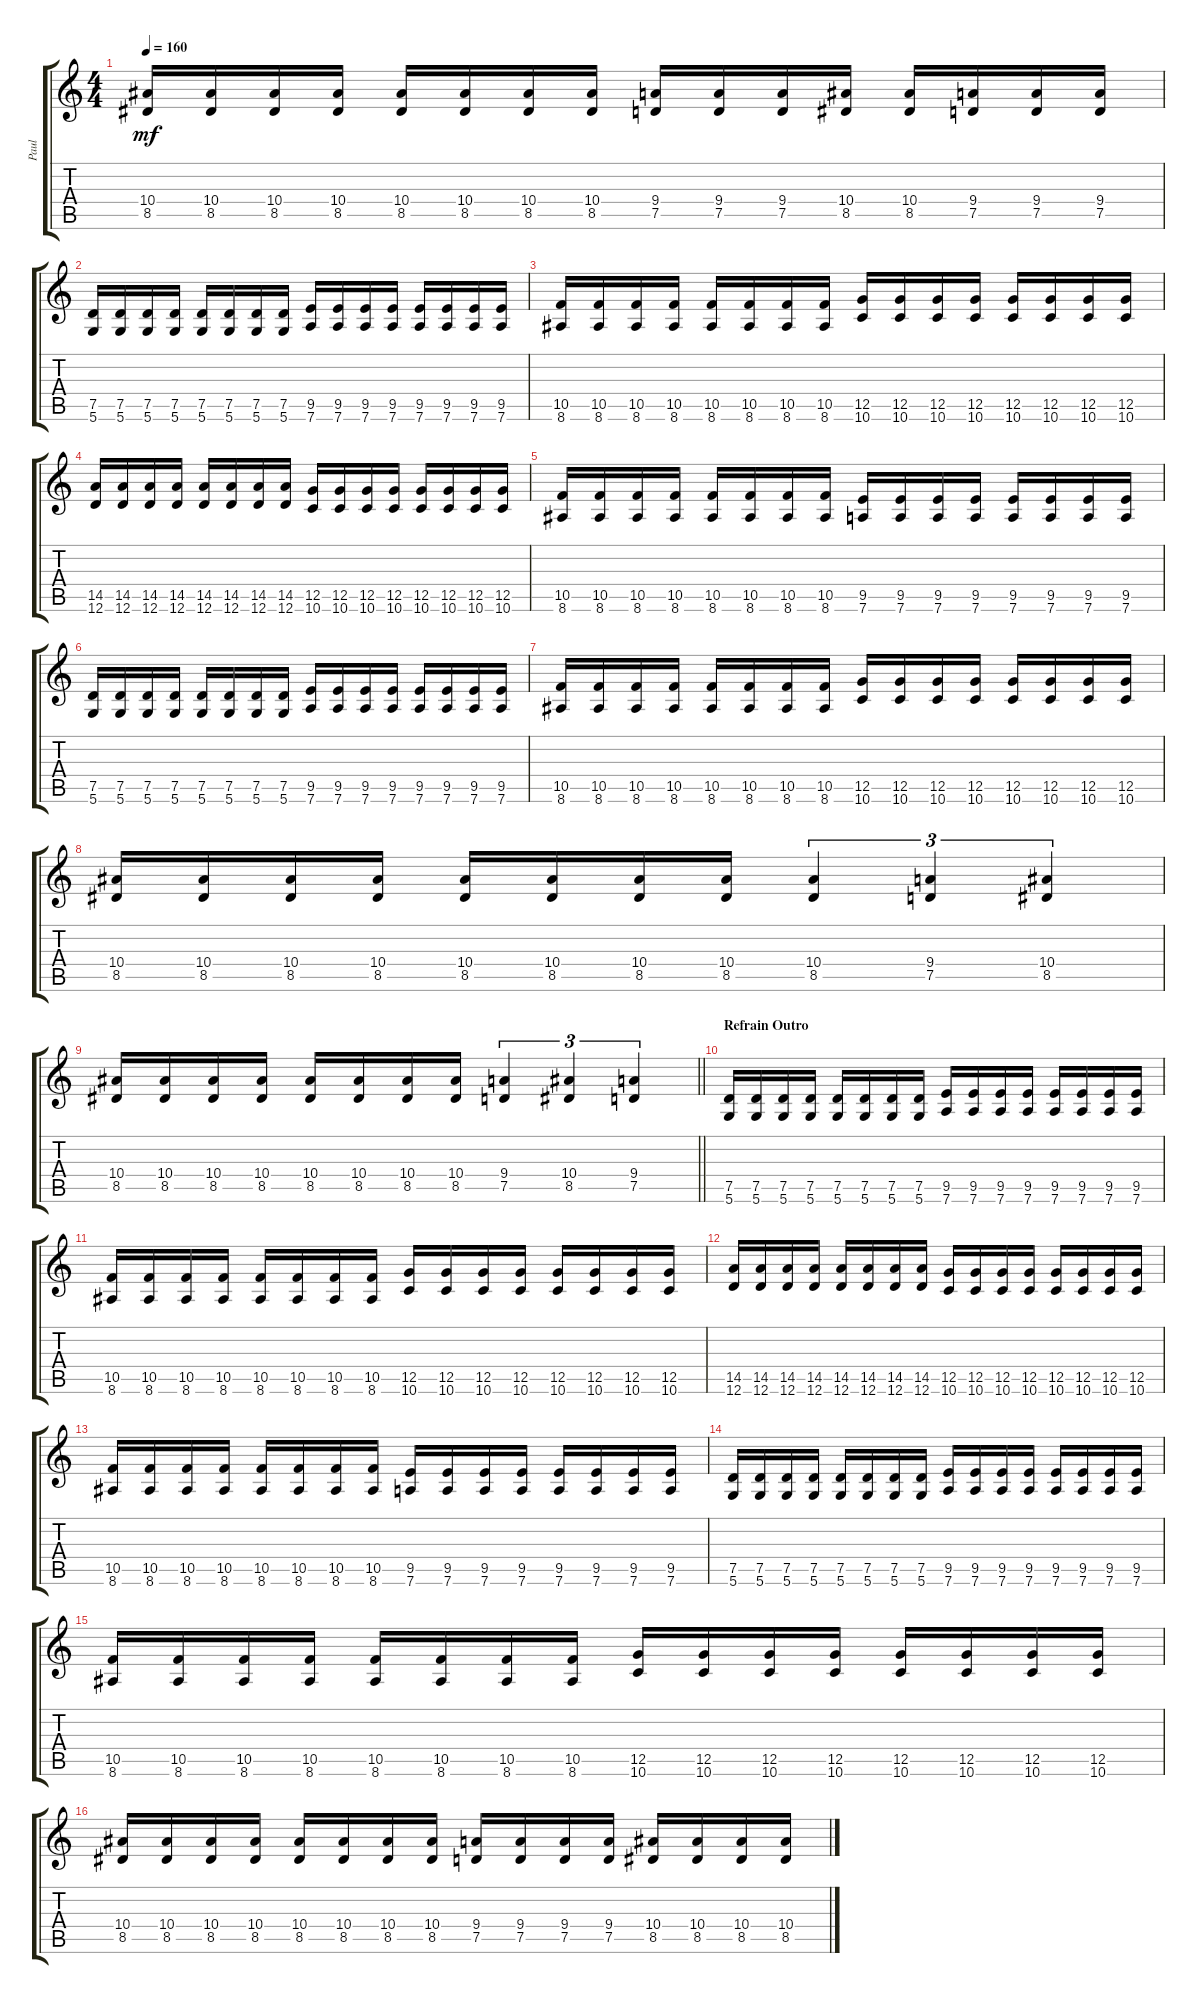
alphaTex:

\track ("Paul" "Paul") {instrument distortionguitar}
\staff {score tabs}
\tuning (D4 A3 F3 C3 G2 D2) {hide}
\ts (4 4)
\tempo 160
\clef g2
\ks c
(10.4 8.5).16{dy mf} (10.4 8.5).16 (10.4 8.5).16 (10.4 8.5).16 (10.4 8.5).16 (10.4 8.5).16 (10.4 8.5).16 (10.4 8.5).16 (9.4 7.5).16 (9.4 7.5).16 (9.4 7.5).16 (10.4 8.5).16 (10.4 8.5).16 (9.4 7.5).16 (9.4 7.5).16 (9.4 7.5).16 |
(7.5 5.6).16 (7.5 5.6).16 (7.5 5.6).16 (7.5 5.6).16 (7.5 5.6).16 (7.5 5.6).16 (7.5 5.6).16 (7.5 5.6).16 (9.5 7.6).16 (9.5 7.6).16 (9.5 7.6).16 (9.5 7.6).16 (9.5 7.6).16 (9.5 7.6).16 (9.5 7.6).16 (9.5 7.6).16 |
(10.5 8.6).16 (10.5 8.6).16 (10.5 8.6).16 (10.5 8.6).16 (10.5 8.6).16 (10.5 8.6).16 (10.5 8.6).16 (10.5 8.6).16 (12.5 10.6).16 (12.5 10.6).16 (12.5 10.6).16 (12.5 10.6).16 (12.5 10.6).16 (12.5 10.6).16 (12.5 10.6).16 (12.5 10.6).16 |
(14.5 12.6).16 (14.5 12.6).16 (14.5 12.6).16 (14.5 12.6).16 (14.5 12.6).16 (14.5 12.6).16 (14.5 12.6).16 (14.5 12.6).16 (12.5 10.6).16 (12.5 10.6).16 (12.5 10.6).16 (12.5 10.6).16 (12.5 10.6).16 (12.5 10.6).16 (12.5 10.6).16 (12.5 10.6).16 |
(10.5 8.6).16 (10.5 8.6).16 (10.5 8.6).16 (10.5 8.6).16 (10.5 8.6).16 (10.5 8.6).16 (10.5 8.6).16 (10.5 8.6).16 (9.5 7.6).16 (9.5 7.6).16 (9.5 7.6).16 (9.5 7.6).16 (9.5 7.6).16 (9.5 7.6).16 (9.5 7.6).16 (9.5 7.6).16 |
(7.5 5.6).16 (7.5 5.6).16 (7.5 5.6).16 (7.5 5.6).16 (7.5 5.6).16 (7.5 5.6).16 (7.5 5.6).16 (7.5 5.6).16 (9.5 7.6).16 (9.5 7.6).16 (9.5 7.6).16 (9.5 7.6).16 (9.5 7.6).16 (9.5 7.6).16 (9.5 7.6).16 (9.5 7.6).16 |
(10.5 8.6).16 (10.5 8.6).16 (10.5 8.6).16 (10.5 8.6).16 (10.5 8.6).16 (10.5 8.6).16 (10.5 8.6).16 (10.5 8.6).16 (12.5 10.6).16 (12.5 10.6).16 (12.5 10.6).16 (12.5 10.6).16 (12.5 10.6).16 (12.5 10.6).16 (12.5 10.6).16 (12.5 10.6).16 |
(10.4 8.5).16 (10.4 8.5).16 (10.4 8.5).16 (10.4 8.5).16 (10.4 8.5).16 (10.4 8.5).16 (10.4 8.5).16 (10.4 8.5).16 (10.4 8.5).4{tu (3 2)} (9.4 7.5).4{tu (3 2)} (10.4 8.5).4{tu (3 2)} |
\barLineRight lightlight
(10.4 8.5).16 (10.4 8.5).16 (10.4 8.5).16 (10.4 8.5).16 (10.4 8.5).16 (10.4 8.5).16 (10.4 8.5).16 (10.4 8.5).16 (9.4 7.5).4{tu (3 2)} (10.4 8.5).4{tu (3 2)} (9.4 7.5).4{tu (3 2)} |
\section ("" "Refrain Outro")
(7.5 5.6).16 (7.5 5.6).16 (7.5 5.6).16 (7.5 5.6).16 (7.5 5.6).16 (7.5 5.6).16 (7.5 5.6).16 (7.5 5.6).16 (9.5 7.6).16 (9.5 7.6).16 (9.5 7.6).16 (9.5 7.6).16 (9.5 7.6).16 (9.5 7.6).16 (9.5 7.6).16 (9.5 7.6).16 |
(10.5 8.6).16 (10.5 8.6).16 (10.5 8.6).16 (10.5 8.6).16 (10.5 8.6).16 (10.5 8.6).16 (10.5 8.6).16 (10.5 8.6).16 (12.5 10.6).16 (12.5 10.6).16 (12.5 10.6).16 (12.5 10.6).16 (12.5 10.6).16 (12.5 10.6).16 (12.5 10.6).16 (12.5 10.6).16 |
(14.5 12.6).16 (14.5 12.6).16 (14.5 12.6).16 (14.5 12.6).16 (14.5 12.6).16 (14.5 12.6).16 (14.5 12.6).16 (14.5 12.6).16 (12.5 10.6).16 (12.5 10.6).16 (12.5 10.6).16 (12.5 10.6).16 (12.5 10.6).16 (12.5 10.6).16 (12.5 10.6).16 (12.5 10.6).16 |
(10.5 8.6).16 (10.5 8.6).16 (10.5 8.6).16 (10.5 8.6).16 (10.5 8.6).16 (10.5 8.6).16 (10.5 8.6).16 (10.5 8.6).16 (9.5 7.6).16 (9.5 7.6).16 (9.5 7.6).16 (9.5 7.6).16 (9.5 7.6).16 (9.5 7.6).16 (9.5 7.6).16 (9.5 7.6).16 |
(7.5 5.6).16 (7.5 5.6).16 (7.5 5.6).16 (7.5 5.6).16 (7.5 5.6).16 (7.5 5.6).16 (7.5 5.6).16 (7.5 5.6).16 (9.5 7.6).16 (9.5 7.6).16 (9.5 7.6).16 (9.5 7.6).16 (9.5 7.6).16 (9.5 7.6).16 (9.5 7.6).16 (9.5 7.6).16 |
(10.5 8.6).16 (10.5 8.6).16 (10.5 8.6).16 (10.5 8.6).16 (10.5 8.6).16 (10.5 8.6).16 (10.5 8.6).16 (10.5 8.6).16 (12.5 10.6).16 (12.5 10.6).16 (12.5 10.6).16 (12.5 10.6).16 (12.5 10.6).16 (12.5 10.6).16 (12.5 10.6).16 (12.5 10.6).16 |
(10.4 8.5).16 (10.4 8.5).16 (10.4 8.5).16 (10.4 8.5).16 (10.4 8.5).16 (10.4 8.5).16 (10.4 8.5).16 (10.4 8.5).16 (9.4 7.5).16 (9.4 7.5).16 (9.4 7.5).16 (9.4 7.5).16 (10.4 8.5).16 (10.4 8.5).16 (10.4 8.5).16 (10.4 8.5).16
